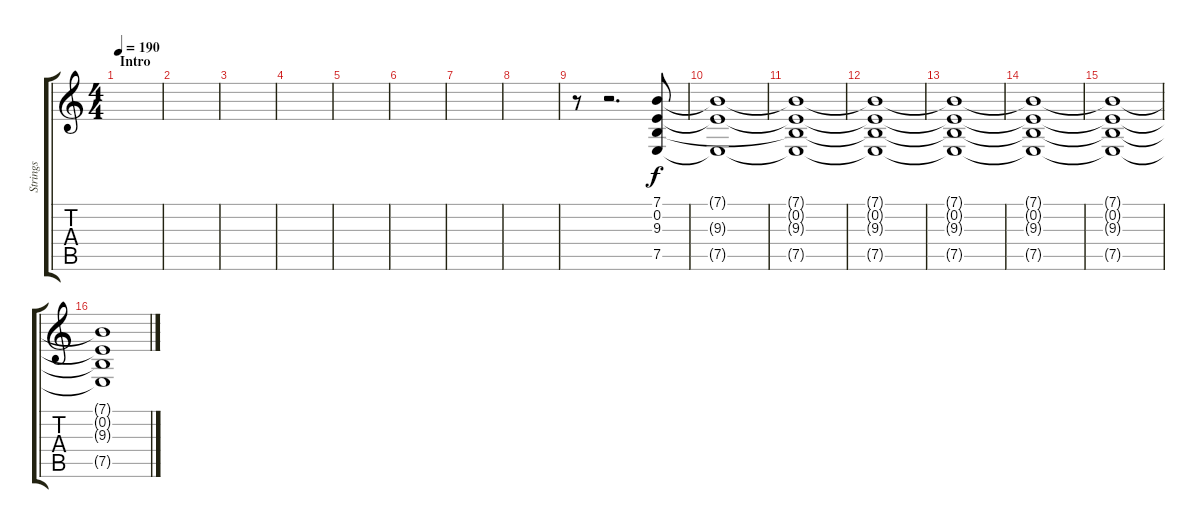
\track ("Strings" "Strings") {instrument synthstrings1}
\staff {score tabs}
\tuning (E4 B3 G3 D3 A2 E2) {hide}
\ts (4 4)
\section ("" "Intro")
\tempo 190
\clef g2
\ks c
|
|
|
|
|
|
|
|
r.8 r.2{d} (7.1 0.2 9.3 7.5).8 |
(7.1{t} 9.3{t} 7.5{t}).1 |
(7.1{t} 0.2{t} 9.3{t} 7.5{t}).1 |
(7.1{t} 0.2{t} 9.3{t} 7.5{t}).1 |
(7.1{t} 0.2{t} 9.3{t} 7.5{t}).1 |
(7.1{t} 0.2{t} 9.3{t} 7.5{t}).1 |
(7.1{t} 0.2{t} 9.3{t} 7.5{t}).1 |
(7.1{t} 0.2{t} 9.3{t} 7.5{t}).1
